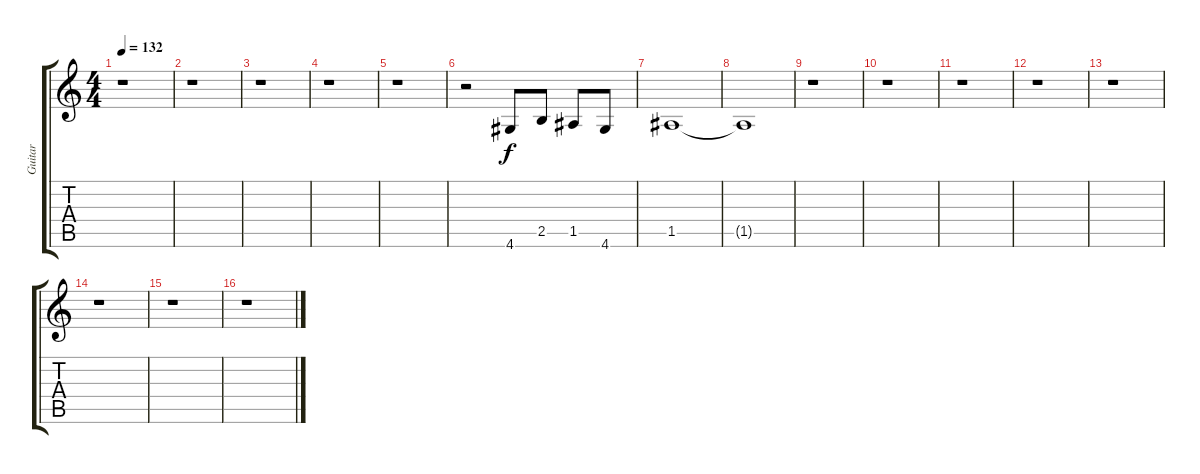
\track ("Guitar" "Guitar") {instrument electricguitarjazz}
\staff {score tabs}
\tuning (E4 B3 G3 D3 A2 E2) {hide}
\ts (4 4)
\tempo 132
\clef g2
\ks c
r.1{dy f} |
r.1 |
r.1 |
r.1 |
r.1 |
r.2 4.6.8 2.5.8 1.5.8 4.6.8 |
1.5.1 |
1.5{t}.1 |
r.1 |
r.1 |
r.1 |
r.1 |
r.1 |
r.1 |
r.1 |
r.1
